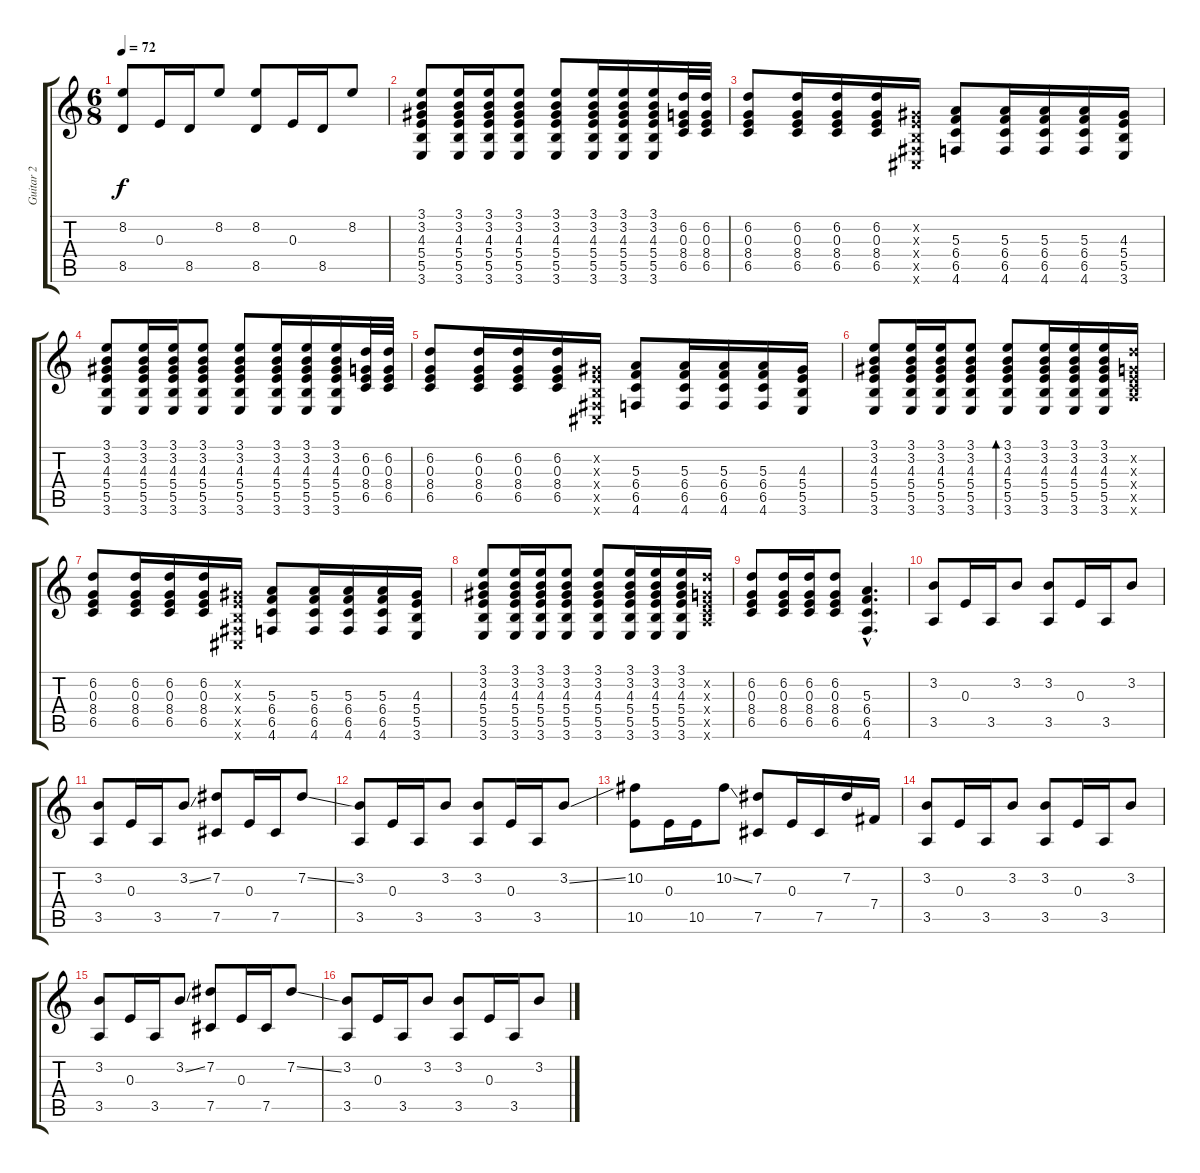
\track ("Guitar 2" "Guitar 2") {instrument electricguitarclean}
\staff {score tabs}
\tuning (Db4 Ab3 E3 B2 Gb2 Db2) {hide}
\ts (6 8)
\tempo 72
\clef g2
\ks c
(8.2 8.5).8{dy f} 0.3.16 8.5.16 8.2.8 (8.2 8.5).8 0.3.16 8.5.16 8.2.8 |
(3.1 3.2 4.3 5.4 5.5 3.6).8 (3.1 3.2 4.3 5.4 5.5 3.6).16 (3.1 3.2 4.3 5.4 5.5 3.6).16 (3.1 3.2 4.3 5.4 5.5 3.6).8 (3.1 3.2 4.3 5.4 5.5 3.6).8 (3.1 3.2 4.3 5.4 5.5 3.6).16 (3.1 3.2 4.3 5.4 5.5 3.6).16 (3.1 3.2 4.3 5.4 5.5 3.6).16 (6.2 0.3 8.4 6.5).32 (6.2 0.3 8.4 6.5).32 |
(6.2 0.3 8.4 6.5).8 (6.2 0.3 8.4 6.5).16 (6.2 0.3 8.4 6.5).16 (6.2 0.3 8.4 6.5).16 (0.2{x} 0.3{x} 0.4{x} 0.5{x} 0.6{x}).16 (5.3 6.4 6.5 4.6).8 (5.3 6.4 6.5 4.6).16 (5.3 6.4 6.5 4.6).16 (5.3 6.4 6.5 4.6).16 (4.3 5.4 5.5 3.6).16 |
(3.1 3.2 4.3 5.4 5.5 3.6).8 (3.1 3.2 4.3 5.4 5.5 3.6).16 (3.1 3.2 4.3 5.4 5.5 3.6).16 (3.1 3.2 4.3 5.4 5.5 3.6).8 (3.1 3.2 4.3 5.4 5.5 3.6).8 (3.1 3.2 4.3 5.4 5.5 3.6).16 (3.1 3.2 4.3 5.4 5.5 3.6).16 (3.1 3.2 4.3 5.4 5.5 3.6).16 (6.2 0.3 8.4 6.5).32 (6.2 0.3 8.4 6.5).32 |
(6.2 0.3 8.4 6.5).8 (6.2 0.3 8.4 6.5).16 (6.2 0.3 8.4 6.5).16 (6.2 0.3 8.4 6.5).16 (0.2{x} 0.3{x} 0.4{x} 0.5{x} 0.6{x}).16 (5.3 6.4 6.5 4.6).8 (5.3 6.4 6.5 4.6).16 (5.3 6.4 6.5 4.6).16 (5.3 6.4 6.5 4.6).16 (4.3 5.4 5.5 3.6).16 |
(3.1 3.2 4.3 5.4 5.5 3.6).8 (3.1 3.2 4.3 5.4 5.5 3.6).16 (3.1 3.2 4.3 5.4 5.5 3.6).16 (3.1 3.2 4.3 5.4 5.5 3.6).8 (3.1 3.2 4.3 5.4 5.5 3.6).8{bd 60} (3.1 3.2 4.3 5.4 5.5 3.6).16 (3.1 3.2 4.3 5.4 5.5 3.6).16 (3.1 3.2 4.3 5.4 5.5 3.6).16 (6.2{x} 0.3{x} 8.4{x} 6.5{x} 8.6{x}).16 |
(6.2 0.3 8.4 6.5).8 (6.2 0.3 8.4 6.5).16 (6.2 0.3 8.4 6.5).16 (6.2 0.3 8.4 6.5).16 (0.2{x} 0.3{x} 0.4{x} 0.5{x} 0.6{x}).16 (5.3 6.4 6.5 4.6).8 (5.3 6.4 6.5 4.6).16 (5.3 6.4 6.5 4.6).16 (5.3 6.4 6.5 4.6).16 (4.3 5.4 5.5 3.6).16 |
(3.1 3.2 4.3 5.4 5.5 3.6).8 (3.1 3.2 4.3 5.4 5.5 3.6).16 (3.1 3.2 4.3 5.4 5.5 3.6).16 (3.1 3.2 4.3 5.4 5.5 3.6).8 (3.1 3.2 4.3 5.4 5.5 3.6).8 (3.1 3.2 4.3 5.4 5.5 3.6).16 (3.1 3.2 4.3 5.4 5.5 3.6).16 (3.1 3.2 4.3 5.4 5.5 3.6).16 (6.2{x} 0.3{x} 8.4{x} 6.5{x} 8.6{x}).16 |
(6.2 0.3 8.4 6.5).8 (6.2 0.3 8.4 6.5).16 (6.2 0.3 8.4 6.5).16 (6.2 0.3 8.4 6.5).8 (5.3{hac} 6.4{hac} 6.5{hac} 4.6{hac}).4{d} |
(3.2 3.5).8 0.3.16 3.5.16 3.2.8 (3.2 3.5).8 0.3.16 3.5.16 3.2.8 |
(3.2 3.5).8 0.3.16 3.5.16 3.2{ss}.8 (7.2 7.5).8 0.3.16 7.5.16 7.2{ss}.8 |
(3.2 3.5).8 0.3.16 3.5.16 3.2.8 (3.2 3.5).8 0.3.16 3.5.16 3.2{ss}.8 |
(10.2 10.5).8 0.3.16 10.5.16 10.2{ss}.8 (7.2 7.5).8 0.3.16 7.5.16 7.2.16 7.4.16 |
(3.2 3.5).8 0.3.16 3.5.16 3.2.8 (3.2 3.5).8 0.3.16 3.5.16 3.2.8 |
(3.2 3.5).8 0.3.16 3.5.16 3.2{ss}.8 (7.2 7.5).8 0.3.16 7.5.16 7.2{ss}.8 |
(3.2 3.5).8 0.3.16 3.5.16 3.2.8 (3.2 3.5).8 0.3.16 3.5.16 3.2{ss}.8
